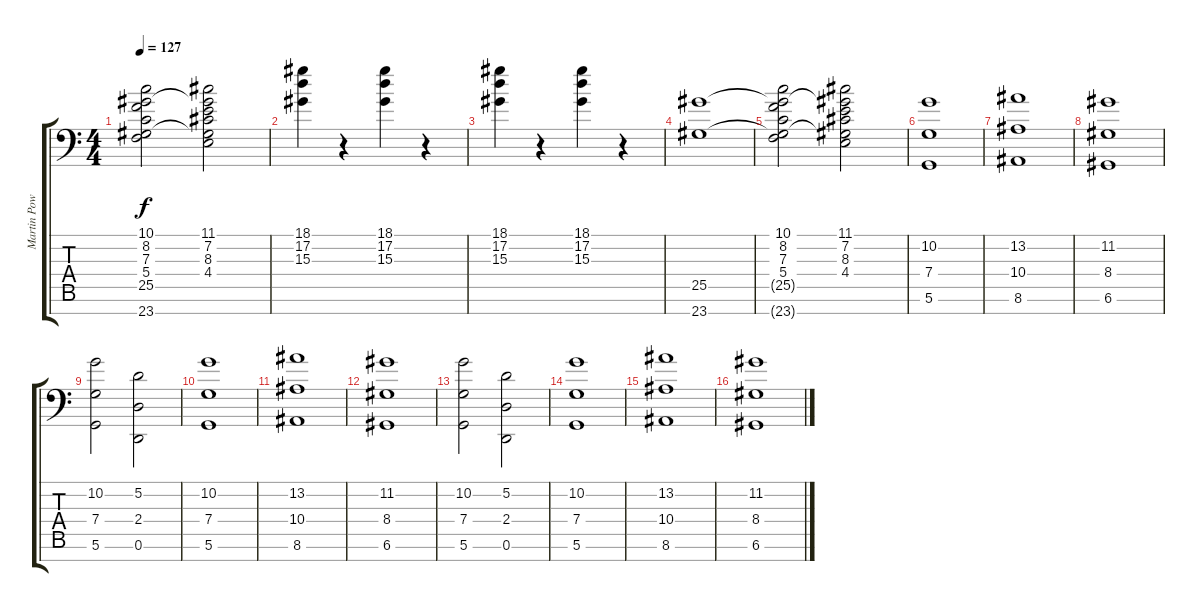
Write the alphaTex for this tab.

\track ("Martin Powell - Choir" "Martin Pow") {instrument choiraahs}
\staff {score tabs}
\tuning (D4 A3 F3 C3 G2 D2 A1) {hide}
\ts (4 4)
\tempo 127
\clef f4
\ks c
(10.1 8.2 7.3 5.4 25.5{t} 23.7{t}).2{dy f} (11.1 7.2 8.3 4.4 25.5{t} 23.7{t}).2 |
(18.1 17.2 15.3).4 r.4 (18.1 17.2 15.3).4 r.4 |
(18.1 17.2 15.3).4 r.4 (18.1 17.2 15.3).4 r.4 |
(25.5 23.7).1 |
(10.1 8.2 7.3 5.4 25.5{t} 23.7{t}).2 (11.1 7.2 8.3 4.4 25.5{t} 23.7{t}).2 |
(10.2 7.4 5.6).1 |
(13.2 10.4 8.6).1 |
(11.2 8.4 6.6).1 |
(10.2 7.4 5.6).2 (5.2 2.4 0.6).2 |
(10.2 7.4 5.6).1 |
(13.2 10.4 8.6).1 |
(11.2 8.4 6.6).1 |
(10.2 7.4 5.6).2 (5.2 2.4 0.6).2 |
(10.2 7.4 5.6).1 |
(13.2 10.4 8.6).1 |
(11.2 8.4 6.6).1
